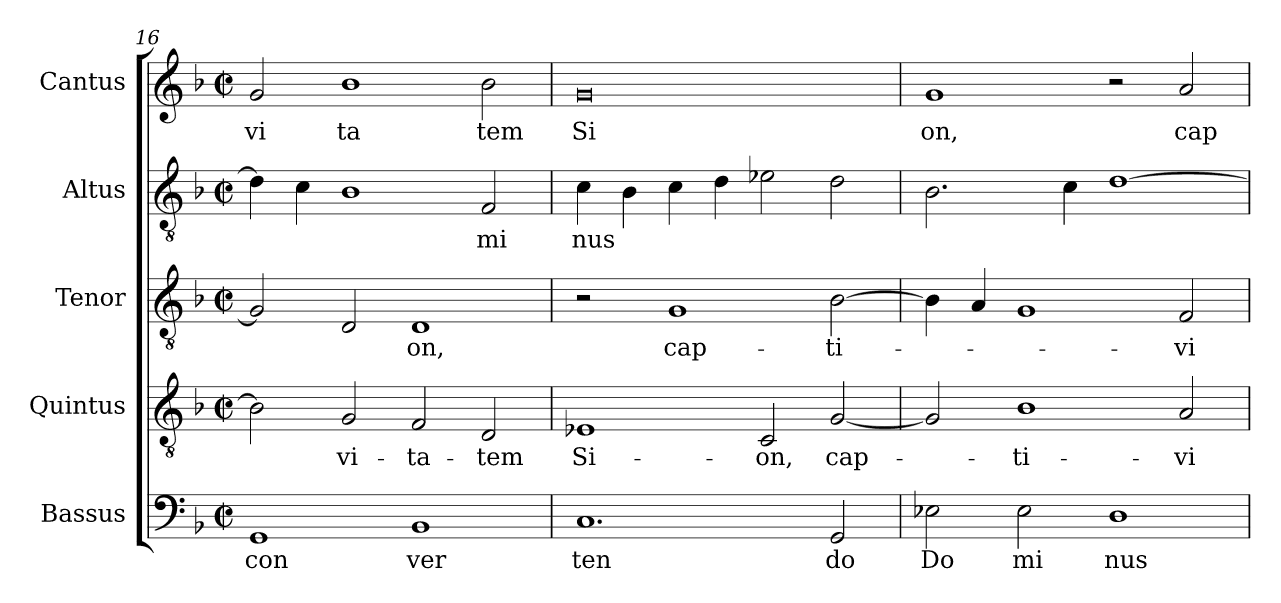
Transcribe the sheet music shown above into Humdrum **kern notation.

**kern	**text	**kern	**text	**kern	**text	**kern	**text	**kern	**text
*part5	*part5	*part4	*part4	*part3	*part3	*part2	*part2	*part1	*part1
*staff5	*staff5	*staff4	*staff4	*staff3	*staff3	*staff2	*staff2	*staff1	*staff1
*I"Bassus	*	*I"Quintus	*	*I"Tenor	*	*I"Altus	*	*I"Cantus	*
*clefF4	*	*clefGv2	*	*clefGv2	*	*clefGv2	*	*clefG2	*
*k[b-]	*	*k[b-]	*	*k[b-]	*	*k[b-]	*	*k[b-]	*
*F:	*	*F:	*	*F:	*	*F:	*	*F:	*
*M2/2	*	*M2/2	*	*M2/2	*	*M2/2	*	*M2/2	*
*met(c|)	*	*met(c|)	*	*met(c|)	*	*met(c|)	*	*met(c|)	*
=16	=16	=16	=16	=16	=16	=16	=16	=16	=16
!	!LO:LY:b:cj	!	!	!	!	!	!	!	!LO:LY:b:cj
1GG	con	2B-\]	.	2G/]	.	4d\]	.	2g/	vi
.	.	.	.	.	.	4c\	.	.	.
!	!	!	!LO:LY:b:cj	!	!	!	!	!	!LO:LY:b:cj
.	.	2G/	-vi-	2D/	.	1B-	.	1b-	ta
!	!LO:LY:b:cj	!	!LO:LY:b:cj	!	!LO:LY:b:cj	!	!	!	!
1BB-	ver	2F/	-ta-	1D	-on,	.	.	.	.
!	!	!	!LO:LY:b:cj	!	!	!	!LO:LY:b:cj	!	!LO:LY:b:cj
.	.	2D/	-tem	.	.	2F/	mi	2b-\	tem
=17	=17	=17	=17	=17	=17	=17	=17	=17	=17
!	!LO:LY:b:cj	!	!LO:LY:b:cj	!	!	!	!LO:LY:b	!	!LO:LY:b:cj
1.C	ten	1E-X	Si-	2r	.	4c\	nus	0g	Si
.	.	.	.	.	.	4B-\	.	.	.
!	!	!	!	!	!LO:LY:b:cj	!	!	!	!
.	.	.	.	1G	cap-	4c\	.	.	.
.	.	.	.	.	.	4d\	.	.	.
!	!	!	!LO:LY:b:cj	!	!	!	!	!	!
.	.	2C/	-on,	.	.	2e-X\	.	.	.
!	!LO:LY:b:cj	!	!LO:LY:b	!	!LO:LY:b:cj	!	!	!	!
2GG/	do	[<2G/	cap-	[>2B-\	-ti-	2d\	.	.	.
=18	=18	=18	=18	=18	=18	=18	=18	=18	=18
!	!LO:LY:b:cj	!	!	!	!	!	!	!	!LO:LY:b:cj
2E-X\	Do	2G/]	.	4B-\]	.	2.B-\	.	1g	on,
.	.	.	.	4A/	.	.	.	.	.
!	!LO:LY:b:cj	!	!LO:LY:b:cj	!	!	!	!	!	!
2E-\	mi	1B-	-ti-	1G	.	.	.	.	.
.	.	.	.	.	.	4c\	.	.	.
!	!LO:LY:b:cj	!	!	!	!	!	!	!	!
1D	nus	.	.	.	.	[>1d	.	2r	.
!	!	!	!LO:LY:b:cj	!	!LO:LY:b:cj	!	!	!	!LO:LY:b:cj
.	.	2A/	-vi-	2F/	-vi-	.	.	2a/	cap
=	=	=	=	=	=	=	=	=	=
*-	*-	*-	*-	*-	*-	*-	*-	*-	*-
